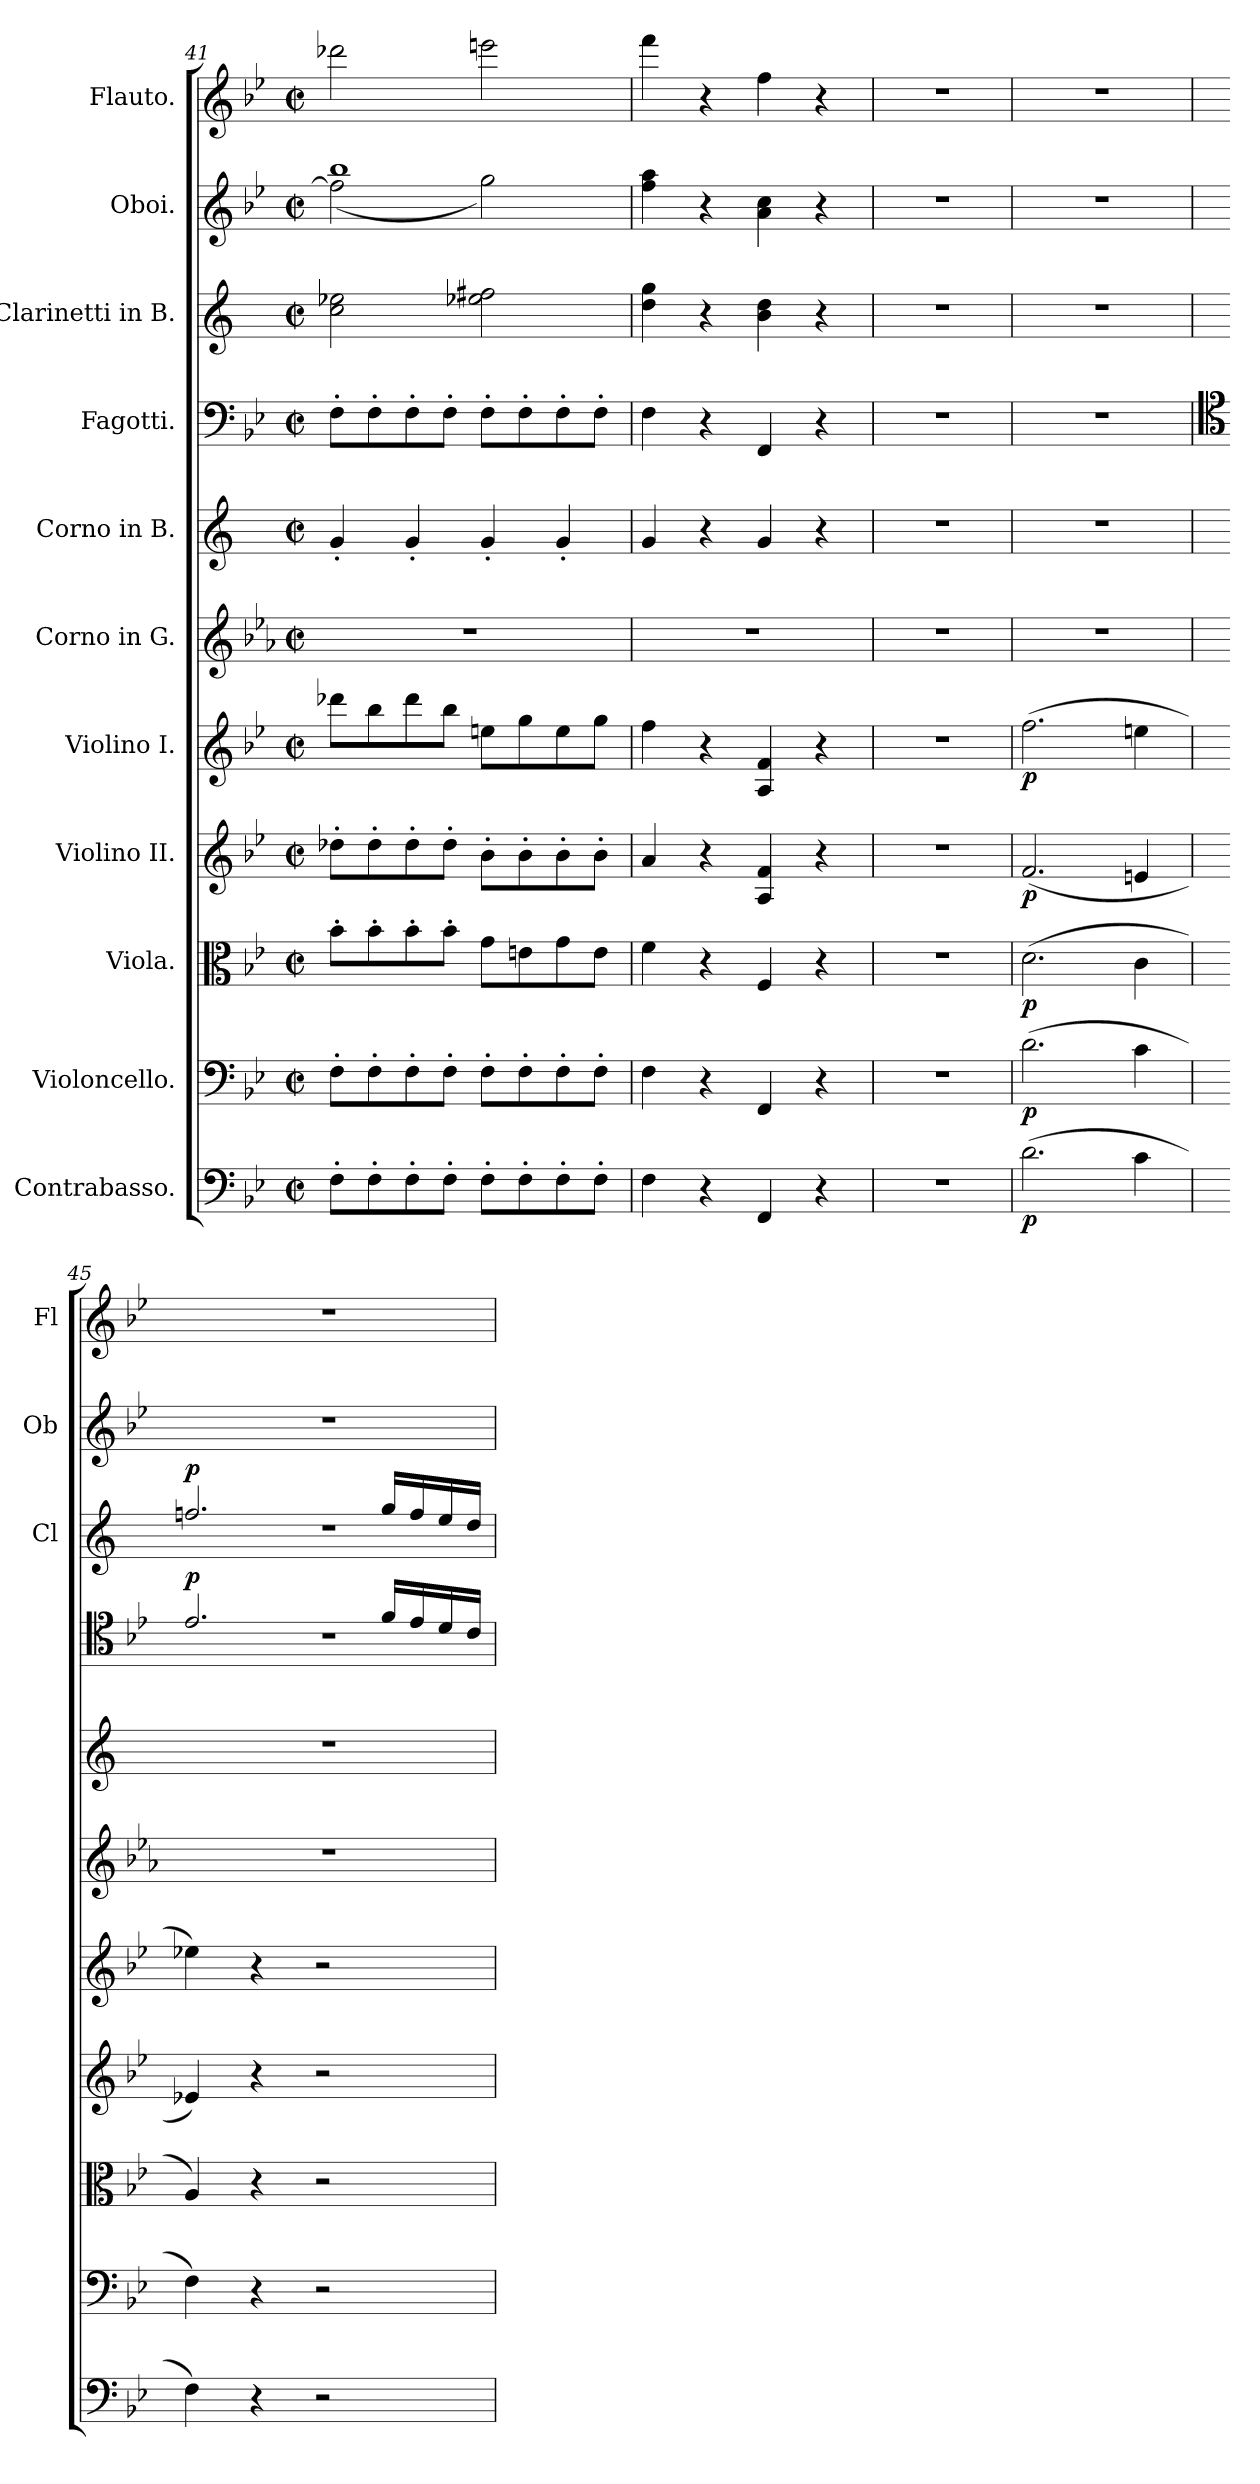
**kern	**dynam	**kern	**dynam	**kern	**dynam	**kern	**dynam	**kern	**dynam	**kern	**kern	**kern	**dynam	**kern	**dynam	**kern	**kern
*part11	*part11	*part10	*part10	*part9	*part9	*part8	*part8	*part7	*part7	*part6	*part5	*part4	*part4	*part3	*part3	*part2	*part1
*staff11	*staff11	*staff10	*staff10	*staff9	*staff9	*staff8	*staff8	*staff7	*staff7	*staff6	*staff5	*staff4	*staff4	*staff3	*staff3	*staff2	*staff1
*I"Contrabasso.	*	*I"Violoncello.	*	*I"Viola.	*	*I"Violino II.	*	*I"Violino I.	*	*I"Corno in G.	*I"Corno in B.	*I"Fagotti.	*	*I"Clarinetti in B.	*	*I"Oboi.	*I"Flauto.
*	*	*	*	*	*	*	*	*	*	*	*	*	*	*I'Cl	*	*I'Ob	*I'Fl
!!LO:LB:g=z
*clefF4	*	*clefF4	*	*clefC3	*	*clefG2	*	*clefG2	*	*clefG2	*clefG2	*clefF4	*	*clefG2	*	*clefG2	*clefG2
*ITrd7c12	*	*	*	*	*	*	*	*	*	*ITrd3c5	*ITrd1c2	*	*	*ITrd1c2	*	*	*
*k[b-e-]	*	*k[b-e-]	*	*k[b-e-]	*	*k[b-e-]	*	*k[b-e-]	*	*k[b-e-]	*k[b-e-]	*k[b-e-]	*	*k[b-e-]	*	*k[b-e-]	*k[b-e-]
*M2/2	*	*M2/2	*	*M2/2	*	*M2/2	*	*M2/2	*	*M2/2	*M2/2	*M2/2	*	*M2/2	*	*M2/2	*M2/2
*met(c|)	*	*met(c|)	*	*met(c|)	*	*met(c|)	*	*met(c|)	*	*met(c|)	*met(c|)	*met(c|)	*	*met(c|)	*	*met(c|)	*met(c|)
=41	=41	=41	=41	=41	=41	=41	=41	=41	=41	=41	=41	=41	=41	=41	=41	=41	=41
*	*	*	*	*	*	*	*	*	*	*	*	*	*	*	*	*^	*
8FF'\L	.	8F'\L	.	8b-'\L	.	8dd-X'\L	.	8ddd-X\L	.	1r	4f'/	8F'\L	.	2b-\ 2dd-X\	.	1bb-	(<2ff\]	2ddd-X\
8FF'\	.	8F'\	.	8b-'\	.	8dd-'\	.	8bb-\	.	.	.	8F'\	.	.	.	.	.	.
8FF'\	.	8F'\	.	8b-'\	.	8dd-'\	.	8ddd-\	.	.	4f'/	8F'\	.	.	.	.	.	.
8FF'\J	.	8F'\J	.	8b-'\J	.	8dd-'\J	.	8bb-\J	.	.	.	8F'\J	.	.	.	.	.	.
8FF'\L	.	8F'\L	.	8g\L	.	8b-'\L	.	8een\L	.	.	4f'/	8F'\L	.	2dd-X\ 2een\	.	.	2gg\)	2eeen\
8FF'\	.	8F'\	.	8en\	.	8b-'\	.	8gg\	.	.	.	8F'\	.	.	.	.	.	.
8FF'\	.	8F'\	.	8g\	.	8b-'\	.	8ee\	.	.	4f'/	8F'\	.	.	.	.	.	.
8FF'\J	.	8F'\J	.	8e\J	.	8b-'\J	.	8gg\J	.	.	.	8F'\J	.	.	.	.	.	.
*	*	*	*	*	*	*	*	*	*	*	*	*	*	*	*	*v	*v	*
=42	=42	=42	=42	=42	=42	=42	=42	=42	=42	=42	=42	=42	=42	=42	=42	=42	=42
4FF\	.	4F\	.	4f\	.	4a/	.	4ff\	.	1r	4f/	4F\	.	4cc\ 4ff\	.	4ff\ 4aa\	4fff\
4r	.	4r	.	4r	.	4r	.	4r	.	.	4r	4r	.	4r	.	4r	4r
4FFF/	.	4FF/	.	4F/	.	4A/ 4f/	.	4A/ 4f/	.	.	4f/	4FF/	.	4a\ 4cc\	.	4a\ 4cc\	4ff\
4r	.	4r	.	4r	.	4r	.	4r	.	.	4r	4r	.	4r	.	4r	4r
=43	=43	=43	=43	=43	=43	=43	=43	=43	=43	=43	=43	=43	=43	=43	=43	=43	=43
1r	.	1r	.	1r	.	1r	.	1r	.	1r	1r	1r	.	1r	.	1r	1r
=44	=44	=44	=44	=44	=44	=44	=44	=44	=44	=44	=44	=44	=44	=44	=44	=44	=44
!	!LO:DY:b	!	!LO:DY:b	!	!LO:DY:b	!	!LO:DY:b	!	!LO:DY:b	!	!	!	!	!	!	!	!
(>2.D\	p	(>2.d\	p	(>2.d\	p	(<2.f/	p	(>2.ff\	p	1r	1r	1r	.	1r	.	1r	1r
4C\	.	4c\	.	4c\	.	4en/	.	4een\	.	.	.	.	.	.	.	.	.
=45	=45	=45	=45	=45	=45	=45	=45	=45	=45	=45	=45	=45	=45	=45	=45	=45	=45
*	*	*	*	*	*	*	*	*	*	*	*	*clefC4	*	*	*	*	*
*	*	*	*	*	*	*	*	*	*	*	*	*^	*	*^	*	*	*
!	!	!	!	!	!	!	!	!	!	!	!	!	!	!LO:DY:a	!	!	!LO:DY:a	!	!
4FF\)	.	4F\)	.	4A/)	.	4e-X/)	.	4ee-X\)	.	1r	1r	2.e-/	1rc	p	2.ee-X/	1rdd	p	1r	1r
4r	.	4r	.	4r	.	4r	.	4r	.	.	.	.	.	.	.	.	.	.	.
2r	.	2r	.	2r	.	2r	.	2r	.	.	.	.	.	.	.	.	.	.	.
.	.	.	.	.	.	.	.	.	.	.	.	16f/LL	.	.	16ff/LL	.	.	.	.
.	.	.	.	.	.	.	.	.	.	.	.	16e-/	.	.	16ee-/	.	.	.	.
.	.	.	.	.	.	.	.	.	.	.	.	16d/	.	.	16dd/	.	.	.	.
.	.	.	.	.	.	.	.	.	.	.	.	16c/JJ	.	.	16cc/JJ	.	.	.	.
*	*	*	*	*	*	*	*	*	*	*	*	*v	*v	*	*	*	*	*	*
*	*	*	*	*	*	*	*	*	*	*	*	*	*	*v	*v	*	*	*
=	=	=	=	=	=	=	=	=	=	=	=	=	=	=	=	=	=
*-	*-	*-	*-	*-	*-	*-	*-	*-	*-	*-	*-	*-	*-	*-	*-	*-	*-
